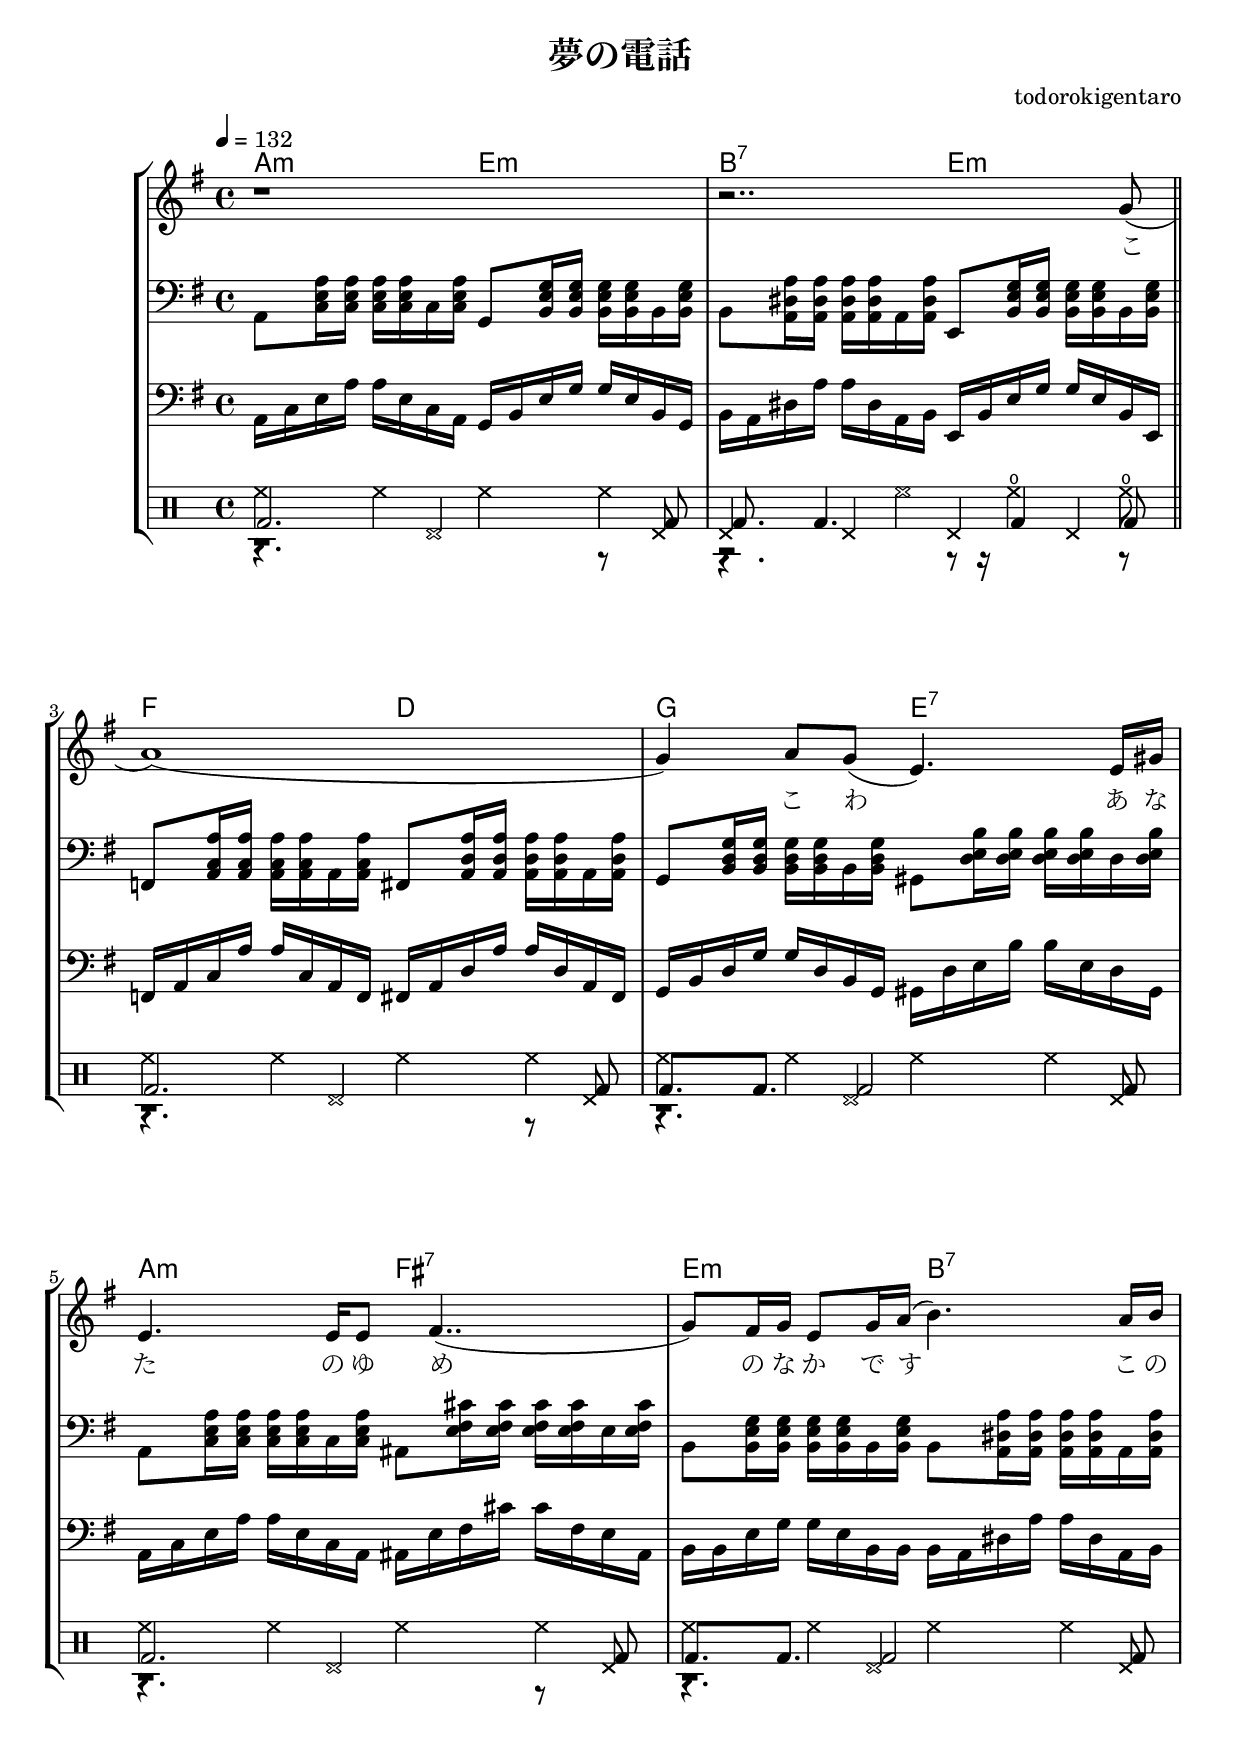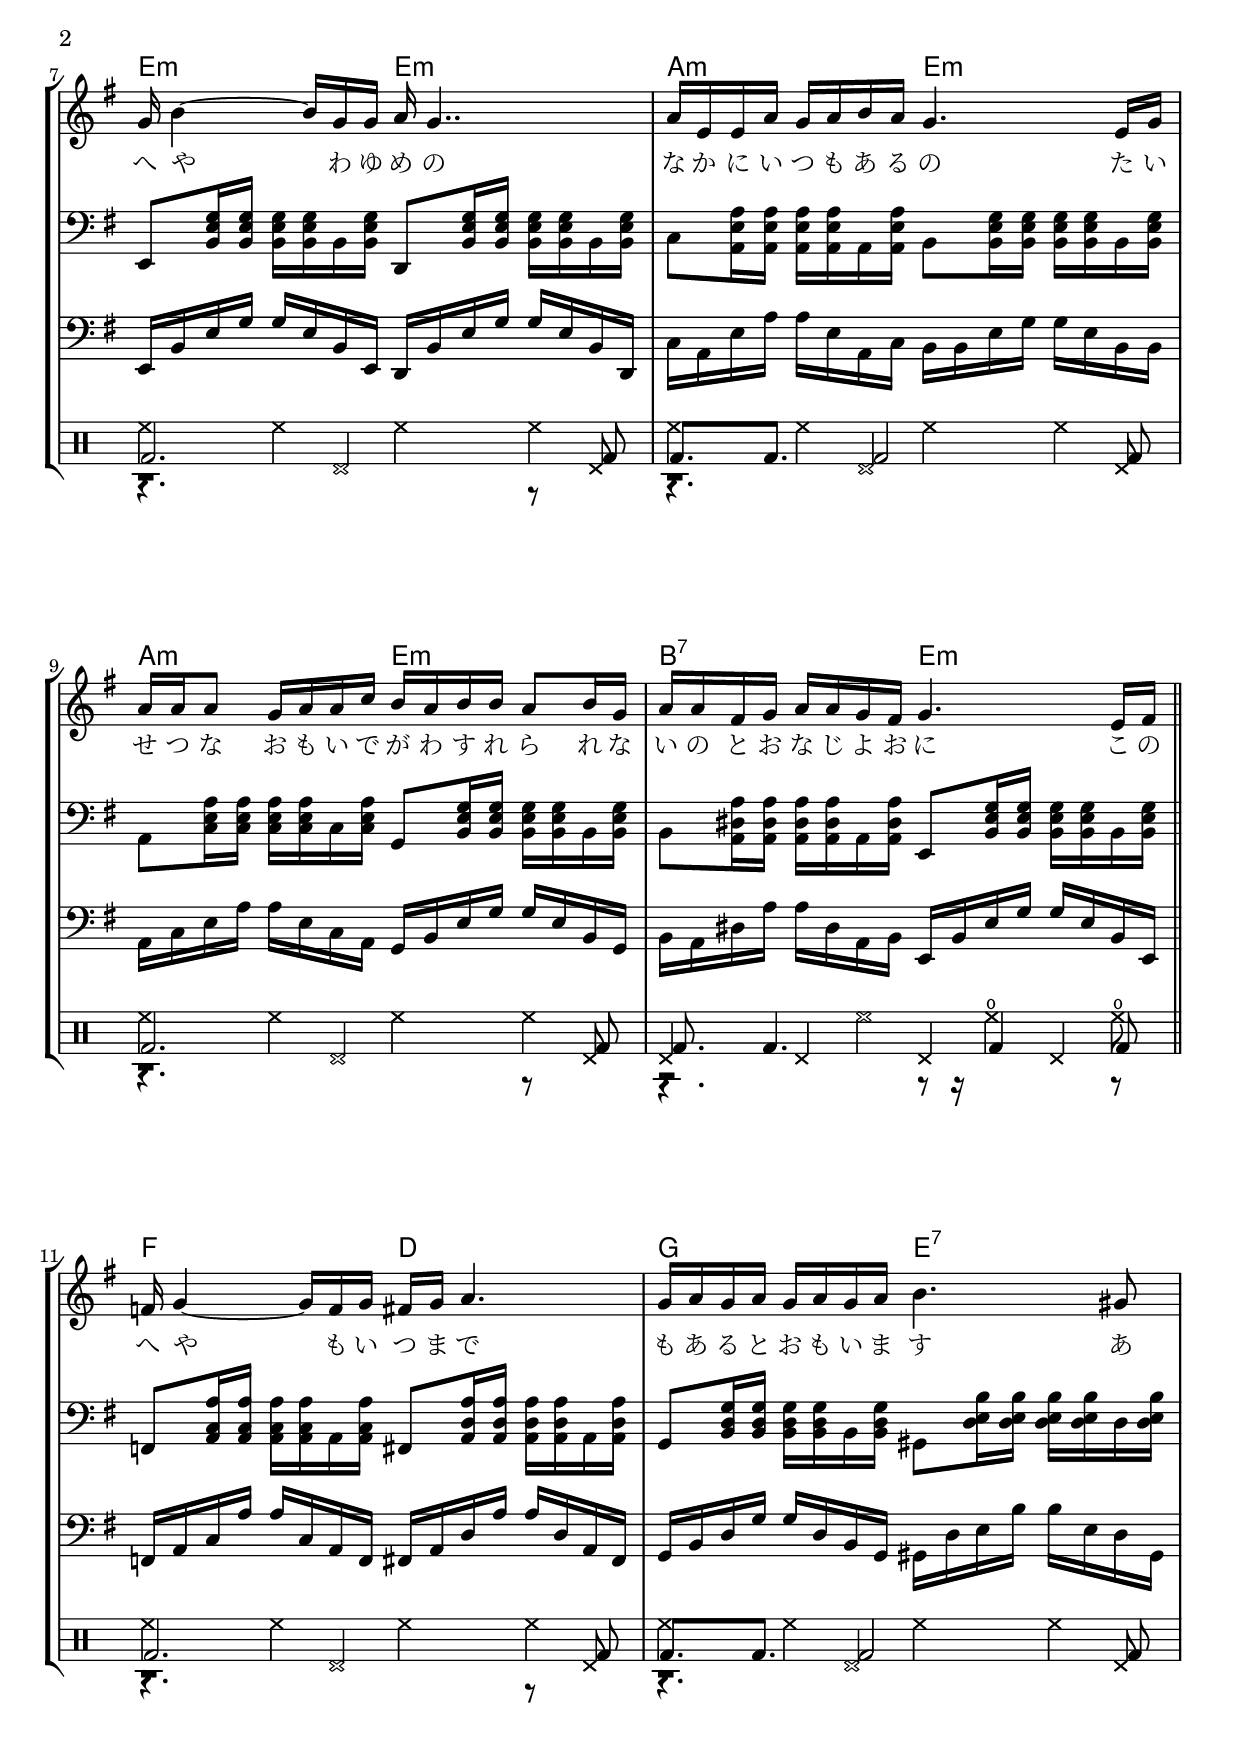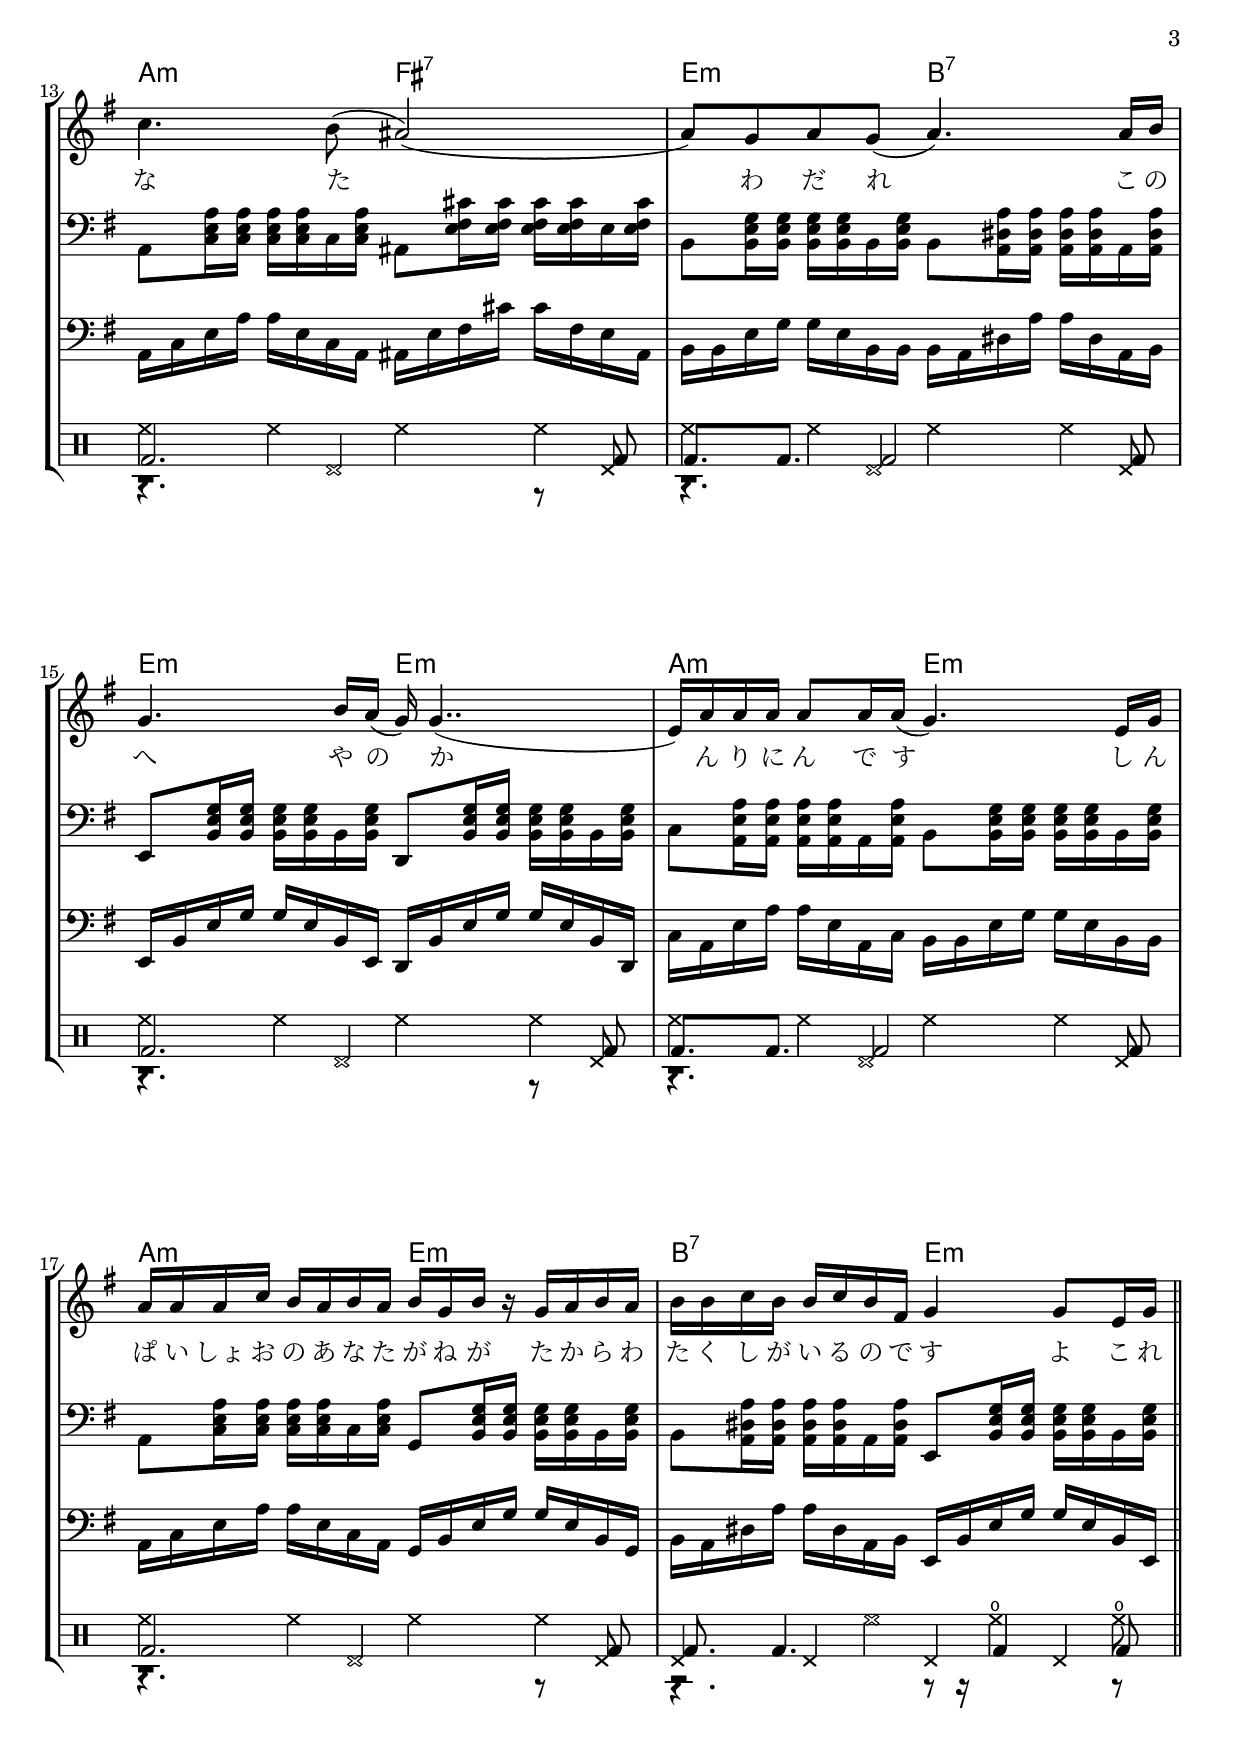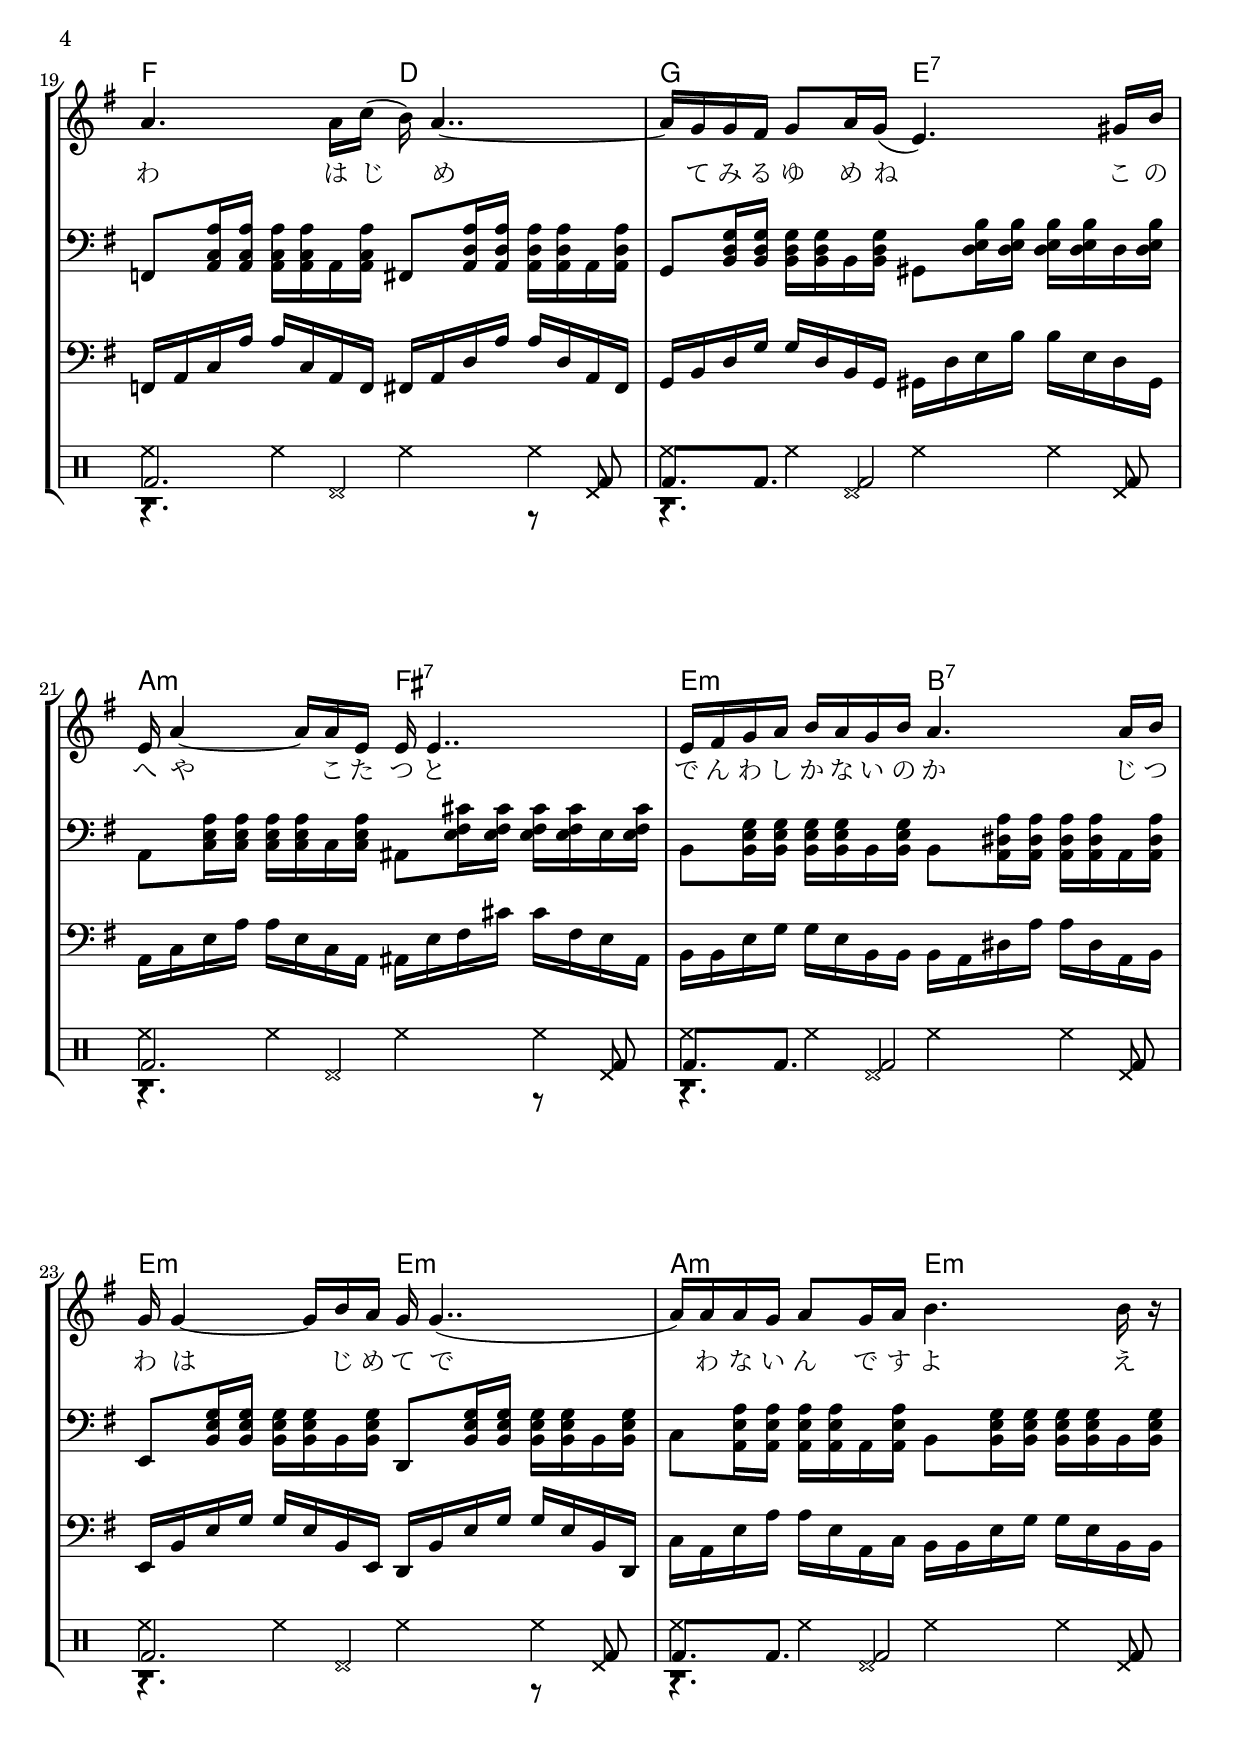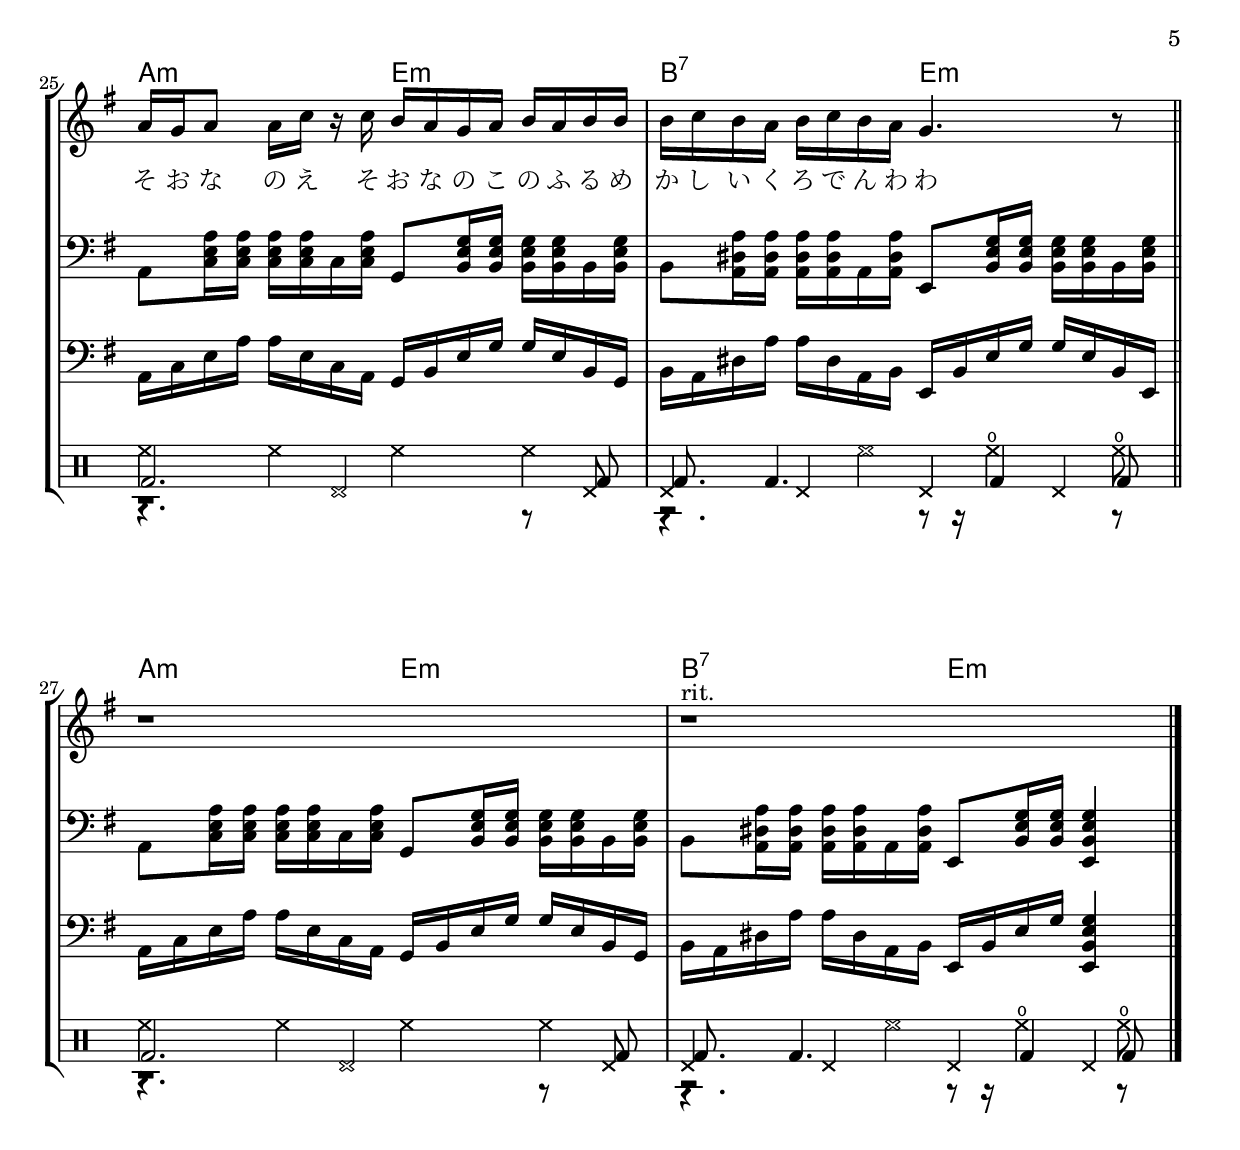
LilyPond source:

\version "2.12.1"

\header {
	title = \markup {夢の電話}
	composer = \markup \center-column {todorokigentaro}
}

harmony = \chordmode {
	a2:m e:m b:7 e:m 

	f d g e:7 a:m fis:7 e:m b:7 e:m e:m a:m e:m a:m e:m b:7 e:m 

	f d g e:7 a:m fis:7 e:m b:7 e:m e:m a:m e:m a:m e:m b:7 e:m 

	f d g e:7 a:m fis:7 e:m b:7 e:m e:m a:m e:m a:m e:m b:7 e:m 

	a:m e:m b:7 e:m 
}

melody = {
	\key g \major
	\tempo 4 = 132
	r1 | r2.. 
	\set Staff.midiInstrument = #"fss0.23"
	g'8 
	(a'1) 
	(g'4)  a'8  g'8  (e'4.)  e'16  gis'16 
	e'4.  e'16  e'8  fis'4.. 
	(g'8)  fis'16  g'16  e'8  g'16  a'16  (b'4.)  a'16  b'16 
	g'16  b'4~b'16  g'16  g'16  a'16  g'4.. 
	a'16  e'16  e'16  a'16  g'16  a'16  b'16  a'16  g'4.  e'16  g'16 
	a'16  a'16  a'8  g'16  a'16  a'16  c''16  b'16  a'16  b'16  b'16  a'8  b'16  g'16 
	a'16  a'16  fis'16  g'16  a'16  a'16  g'16  fis'16  g'4.  	\set Staff.midiInstrument = #"fss0.23"
	e'16  fis'16 
	f'16  g'4~g'16  f'16  g'16  fis'16  g'16  a'4. 
	g'16  a'16  g'16  a'16  g'16  a'16  g'16  a'16  b'4.  gis'8 
	c''4.  b'8  (ais'2) 
	(a'8)  g'8  a'8  g'8  (a'4.)  a'16  b'16 
	g'4.  b'16  a'16  (g'16)  g'4.. 
	(e'16)  a'16  a'16  a'16  a'8  a'16  a'16  (g'4.)  e'16  g'16 
	a'16  a'16  a'16  c''16  b'16  a'16  b'16  a'16  b'16  g'16  b'16  r16  g'16  a'16  b'16  a'16 
	b'16  b'16  c''16  b'16  b'16  c''16  b'16  fis'16  g'4  g'8  	\set Staff.midiInstrument = #"fss0.23"
	e'16  g'16 
	a'4.  a'16  c''16  (b'16)  a'4..~ 
	a'16  g'16  g'16  fis'16  g'8  a'16  g'16  (e'4.)  gis'16  b'16 
	e'16  a'4~a'16  a'16  e'16  e'16  e'4.. 
	e'16  fis'16  g'16  a'16  b'16  a'16  g'16  b'16  a'4.  a'16  b'16 
	g'16  g'4~g'16  b'16  a'16  g'16  g'4.. 
	(a'16)  a'16  a'16  g'16  a'8  g'16  a'16  b'4.  b'16  r16 
	a'16  g'16  a'8  a'16  c''16  r16  c''16  b'16  a'16  g'16  a'16  b'16  a'16  b'16  b'16 
	b'16  c''16  b'16  a'16  b'16  c''16  b'16  a'16  g'4.  	r8 	r1 | r1^"rit." \bar "|."
}

words = \lyricmode {
	
	こ  こ  わ  あ  な  た  の  ゆ  め  の  な  か  で  す  こ  の  へ  や  わ  ゆ  め  の  な  か  に  い  つ  も  あ  る  の  た  い  せ  つ  な  お  も  い  で  が  わ  す  れ  ら  れ  な  い  の  と  お  な  じ  よ  お  に  
	こ  の  へ  や  も  い  つ  ま  で  も  あ  る  と  お  も  い  ま  す  あ  な  た  わ  だ  れ  こ  の  へ  や  の  か  ん  り  に  ん  で  す  し  ん  ぱ  い  しょ  お  の  あ  な  た  が  ね  が  た  か  ら  わ  た  く  し  が  い  る  の  で  す  よ  
	こ  れ  わ  は  じ  め  て  み  る  ゆ  め  ね  こ  の  へ  や  こ  た  つ  と  で  ん  わ  し  か  な  い  の  か  じ  つ  わ  は  じ  め  て  で  わ  な  い  ん  で  す  よ  え  そ  お  な  の  え  そ  お  な  の  こ  の  ふ  る  め  か  し  い  く  ろ  で  ん  わ  わ  
	
}

tempochange = {
	\tempo 4 = 132
	r1 | r1 \bar "||"
	\tempo 4 = 132
	r1 | r1 | r1 | r1 | r1 | r1 | r1 | r1 \bar "||"
	\tempo 4 = 132
	r1 | r1 | r1 | r1 | r1 | r1 | r1 | r1 \bar "||"
	\tempo 4 = 132
	r1 | r1 | r1 | r1 | r1 | r1 | r1 | r1 \bar "||"
	\tempo 4 = 132
	r1 | \tempo 4 = 99 r2 \tempo 4 = 88 r2 \bar "|."
}

mainacc = {
	\clef bass
	\set Staff.midiInstrument = #"Acoustic grand"
	\key g \major
	\tempo 4 = 132
	a,8 <c e a>16 <c e a>16   <c e a>16 <c e a>16   c16 <c e a>16
	g,8 <b, e g>16 <b, e g>16   <b, e g>16 <b, e g>16   b,16 <b, e g>16
	b,8 <a, dis a>16 <a, dis a>16   <a, dis a>16 <a, dis a>16   a,16 <a, dis a>16
	e,8 <b, e g>16 <b, e g>16   <b, e g>16 <b, e g>16   b,16 <b, e g>16
	\bar "||"

	\set Staff.midiInstrument = #"Acoustic grand"
	f,8 <a, c a>16 <a, c a>16   <a, c a>16 <a, c a>16   a,16 <a, c a>16
	fis,8 <a, d a>16 <a, d a>16   <a, d a>16 <a, d a>16   a,16 <a, d a>16
	g,8 <b, d g>16 <b, d g>16   <b, d g>16 <b, d g>16   b,16 <b, d g>16
	gis,8 <d e b>16 <d e b>16   <d e b>16 <d e b>16   d16 <d e b>16
	a,8 <c e a>16 <c e a>16   <c e a>16 <c e a>16   c16 <c e a>16
	ais,8 <e fis cis'>16 <e fis cis'>16   <e fis cis'>16 <e fis cis'>16   e16 <e fis cis'>16
	b,8 <b, e g>16 <b, e g>16   <b, e g>16 <b, e g>16   b,16 <b, e g>16
	b,8 <a, dis a>16 <a, dis a>16   <a, dis a>16 <a, dis a>16   a,16 <a, dis a>16
	e,8 <b, e g>16 <b, e g>16   <b, e g>16 <b, e g>16   b,16 <b, e g>16
	d,8 <b, e g>16 <b, e g>16   <b, e g>16 <b, e g>16   b,16 <b, e g>16
	c8 <a, e a>16 <a, e a>16   <a, e a>16 <a, e a>16   a,16 <a, e a>16
	b,8 <b, e g>16 <b, e g>16   <b, e g>16 <b, e g>16   b,16 <b, e g>16
	a,8 <c e a>16 <c e a>16   <c e a>16 <c e a>16   c16 <c e a>16
	g,8 <b, e g>16 <b, e g>16   <b, e g>16 <b, e g>16   b,16 <b, e g>16
	b,8 <a, dis a>16 <a, dis a>16   <a, dis a>16 <a, dis a>16   a,16 <a, dis a>16
	e,8 <b, e g>16 <b, e g>16   <b, e g>16 <b, e g>16   b,16 <b, e g>16
	\bar "||"

	\set Staff.midiInstrument = #"Acoustic grand"
	f,8 <a, c a>16 <a, c a>16   <a, c a>16 <a, c a>16   a,16 <a, c a>16
	fis,8 <a, d a>16 <a, d a>16   <a, d a>16 <a, d a>16   a,16 <a, d a>16
	g,8 <b, d g>16 <b, d g>16   <b, d g>16 <b, d g>16   b,16 <b, d g>16
	gis,8 <d e b>16 <d e b>16   <d e b>16 <d e b>16   d16 <d e b>16
	a,8 <c e a>16 <c e a>16   <c e a>16 <c e a>16   c16 <c e a>16
	ais,8 <e fis cis'>16 <e fis cis'>16   <e fis cis'>16 <e fis cis'>16   e16 <e fis cis'>16
	b,8 <b, e g>16 <b, e g>16   <b, e g>16 <b, e g>16   b,16 <b, e g>16
	b,8 <a, dis a>16 <a, dis a>16   <a, dis a>16 <a, dis a>16   a,16 <a, dis a>16
	e,8 <b, e g>16 <b, e g>16   <b, e g>16 <b, e g>16   b,16 <b, e g>16
	d,8 <b, e g>16 <b, e g>16   <b, e g>16 <b, e g>16   b,16 <b, e g>16
	c8 <a, e a>16 <a, e a>16   <a, e a>16 <a, e a>16   a,16 <a, e a>16
	b,8 <b, e g>16 <b, e g>16   <b, e g>16 <b, e g>16   b,16 <b, e g>16
	a,8 <c e a>16 <c e a>16   <c e a>16 <c e a>16   c16 <c e a>16
	g,8 <b, e g>16 <b, e g>16   <b, e g>16 <b, e g>16   b,16 <b, e g>16
	b,8 <a, dis a>16 <a, dis a>16   <a, dis a>16 <a, dis a>16   a,16 <a, dis a>16
	e,8 <b, e g>16 <b, e g>16   <b, e g>16 <b, e g>16   b,16 <b, e g>16
	\bar "||"

	\set Staff.midiInstrument = #"Acoustic grand"
	f,8 <a, c a>16 <a, c a>16   <a, c a>16 <a, c a>16   a,16 <a, c a>16
	fis,8 <a, d a>16 <a, d a>16   <a, d a>16 <a, d a>16   a,16 <a, d a>16
	g,8 <b, d g>16 <b, d g>16   <b, d g>16 <b, d g>16   b,16 <b, d g>16
	gis,8 <d e b>16 <d e b>16   <d e b>16 <d e b>16   d16 <d e b>16
	a,8 <c e a>16 <c e a>16   <c e a>16 <c e a>16   c16 <c e a>16
	ais,8 <e fis cis'>16 <e fis cis'>16   <e fis cis'>16 <e fis cis'>16   e16 <e fis cis'>16
	b,8 <b, e g>16 <b, e g>16   <b, e g>16 <b, e g>16   b,16 <b, e g>16
	b,8 <a, dis a>16 <a, dis a>16   <a, dis a>16 <a, dis a>16   a,16 <a, dis a>16
	e,8 <b, e g>16 <b, e g>16   <b, e g>16 <b, e g>16   b,16 <b, e g>16
	d,8 <b, e g>16 <b, e g>16   <b, e g>16 <b, e g>16   b,16 <b, e g>16
	c8 <a, e a>16 <a, e a>16   <a, e a>16 <a, e a>16   a,16 <a, e a>16
	b,8 <b, e g>16 <b, e g>16   <b, e g>16 <b, e g>16   b,16 <b, e g>16
	a,8 <c e a>16 <c e a>16   <c e a>16 <c e a>16   c16 <c e a>16
	g,8 <b, e g>16 <b, e g>16   <b, e g>16 <b, e g>16   b,16 <b, e g>16
	b,8 <a, dis a>16 <a, dis a>16   <a, dis a>16 <a, dis a>16   a,16 <a, dis a>16
	e,8 <b, e g>16 <b, e g>16   <b, e g>16 <b, e g>16   b,16 <b, e g>16
	\bar "||"

	\set Staff.midiInstrument = #"Acoustic grand"
	a,8 <c e a>16 <c e a>16   <c e a>16 <c e a>16   c16 <c e a>16
	g,8 <b, e g>16 <b, e g>16   <b, e g>16 <b, e g>16   b,16 <b, e g>16
	b,8 <a, dis a>16 <a, dis a>16   <a, dis a>16 <a, dis a>16   a,16 <a, dis a>16
	e,8 <b, e g>16 <b, e g>16 <e, b, e g>4
	\bar "|."
}

subacc = {
	\clef bass
	\set Staff.midiInstrument = #"Baritone Sax"
	\key g \major
	\tempo 4 = 132
	a,16 c e a a e c a,
	g,16 b, e g g e b, g,
	b,16 a, dis a a dis a, b,
	e,16 b, e g g e b, e,
	\bar "||"

	\set Staff.midiInstrument = #"Baritone Sax"
	f,16 a, c a a c a, f,
	fis,16 a, d a a d a, fis,
	g,16 b, d g g d b, g,
	gis,16 d e b b e d gis,
	a,16 c e a a e c a,
	ais,16 e fis cis' cis' fis e ais,
	b,16 b, e g g e b, b,
	b,16 a, dis a a dis a, b,
	e,16 b, e g g e b, e,
	d,16 b, e g g e b, d,
	c16 a, e a a e a, c
	b,16 b, e g g e b, b,
	a,16 c e a a e c a,
	g,16 b, e g g e b, g,
	b,16 a, dis a a dis a, b,
	e,16 b, e g g e b, e,
	\bar "||"

	\set Staff.midiInstrument = #"Baritone Sax"
	f,16 a, c a a c a, f,
	fis,16 a, d a a d a, fis,
	g,16 b, d g g d b, g,
	gis,16 d e b b e d gis,
	a,16 c e a a e c a,
	ais,16 e fis cis' cis' fis e ais,
	b,16 b, e g g e b, b,
	b,16 a, dis a a dis a, b,
	e,16 b, e g g e b, e,
	d,16 b, e g g e b, d,
	c16 a, e a a e a, c
	b,16 b, e g g e b, b,
	a,16 c e a a e c a,
	g,16 b, e g g e b, g,
	b,16 a, dis a a dis a, b,
	e,16 b, e g g e b, e,
	\bar "||"

	\set Staff.midiInstrument = #"Baritone Sax"
	f,16 a, c a a c a, f,
	fis,16 a, d a a d a, fis,
	g,16 b, d g g d b, g,
	gis,16 d e b b e d gis,
	a,16 c e a a e c a,
	ais,16 e fis cis' cis' fis e ais,
	b,16 b, e g g e b, b,
	b,16 a, dis a a dis a, b,
	e,16 b, e g g e b, e,
	d,16 b, e g g e b, d,
	c16 a, e a a e a, c
	b,16 b, e g g e b, b,
	a,16 c e a a e c a,
	g,16 b, e g g e b, g,
	b,16 a, dis a a dis a, b,
	e,16 b, e g g e b, e,
	\bar "||"

	\set Staff.midiInstrument = #"Baritone Sax"
	a,16 c e a a e c a,
	g,16 b, e g g e b, g,
	b,16 a, dis a a dis a, b,
	e,16 b, e g <e, b, e g>4
	\bar "|."
}

percA = {
	\drummode {
	r1  |r2 r8 hho4 hho8  \bar "||"
	r1  |r1  |r1  |r1  |r1  |r1  |r1  |r2 r8 hho4 hho8  \bar "||"
	r1  |r1  |r1  |r1  |r1  |r1  |r1  |r2 r8 hho4 hho8  \bar "||"
	r1  |r1  |r1  |r1  |r1  |r1  |r1  |r2 r8 hho4 hho8  \bar "||"
	r1  |r2 r8 hho4 hho8  \bar "|."
	}
}

percB = {
	\drummode {
	r4. hhp2 hhp8  |hhp4 hhp4 hhp4 hhp4  \bar "||"
	r4. hhp2 hhp8  |r4. hhp2 hhp8  |r4. hhp2 hhp8  |r4. hhp2 hhp8  |r4. hhp2 hhp8  |r4. hhp2 hhp8  |r4. hhp2 hhp8  |hhp4 hhp4 hhp4 hhp4  \bar "||"
	r4. hhp2 hhp8  |r4. hhp2 hhp8  |r4. hhp2 hhp8  |r4. hhp2 hhp8  |r4. hhp2 hhp8  |r4. hhp2 hhp8  |r4. hhp2 hhp8  |hhp4 hhp4 hhp4 hhp4  \bar "||"
	r4. hhp2 hhp8  |r4. hhp2 hhp8  |r4. hhp2 hhp8  |r4. hhp2 hhp8  |r4. hhp2 hhp8  |r4. hhp2 hhp8  |r4. hhp2 hhp8  |hhp4 hhp4 hhp4 hhp4  \bar "||"
	r4. hhp2 hhp8  |hhp4 hhp4 hhp4 hhp4  \bar "|."
	}
}

percC = {
	\drummode {
	hh4 hh4 hh4 hh4  |r4. hh2 r8  \bar "||"
	hh4 hh4 hh4 hh4  |hh4 hh4 hh4 hh4  |hh4 hh4 hh4 hh4  |hh4 hh4 hh4 hh4  |hh4 hh4 hh4 hh4  |hh4 hh4 hh4 hh4  |hh4 hh4 hh4 hh4  |r4. hh2 r8  \bar "||"
	hh4 hh4 hh4 hh4  |hh4 hh4 hh4 hh4  |hh4 hh4 hh4 hh4  |hh4 hh4 hh4 hh4  |hh4 hh4 hh4 hh4  |hh4 hh4 hh4 hh4  |hh4 hh4 hh4 hh4  |r4. hh2 r8  \bar "||"
	hh4 hh4 hh4 hh4  |hh4 hh4 hh4 hh4  |hh4 hh4 hh4 hh4  |hh4 hh4 hh4 hh4  |hh4 hh4 hh4 hh4  |hh4 hh4 hh4 hh4  |hh4 hh4 hh4 hh4  |r4. hh2 r8  \bar "||"
	hh4 hh4 hh4 hh4  |r4. hh2 r8  \bar "|."
	}
}

percD = {
	\drummode {
	bd2. r8 bd8  |bd8. bd4. r16 bd4 bd8  \bar "||"
	bd2. r8 bd8  |bd8. bd8. bd2 bd8  |bd2. r8 bd8  |bd8. bd8. bd2 bd8  |bd2. r8 bd8  |bd8. bd8. bd2 bd8  |bd2. r8 bd8  |bd8. bd4. r16 bd4 bd8  \bar "||"
	bd2. r8 bd8  |bd8. bd8. bd2 bd8  |bd2. r8 bd8  |bd8. bd8. bd2 bd8  |bd2. r8 bd8  |bd8. bd8. bd2 bd8  |bd2. r8 bd8  |bd8. bd4. r16 bd4 bd8  \bar "||"
	bd2. r8 bd8  |bd8. bd8. bd2 bd8  |bd2. r8 bd8  |bd8. bd8. bd2 bd8  |bd2. r8 bd8  |bd8. bd8. bd2 bd8  |bd2. r8 bd8  |bd8. bd4. r16 bd4 bd8  \bar "||"
	bd2. r8 bd8  |bd8. bd4. r16 bd4 bd8  \bar "|."
	}
}

\score {
	<<
		\new StaffGroup <<
			\new ChordNames {\harmony}
			\new Voice = "melody" {\melody}
			\new Lyrics \lyricsto "melody" \words
			\new Staff = "mainacc" {\mainacc}
			\new Staff = "subacc" {\subacc}
			\new DrumStaff <<
				\new DrumVoice {\percA}
				\new DrumVoice {\percB}
				\new DrumVoice {\percC}
				\new DrumVoice {\percD}
			>>
		>>
	>>
	\layout { }
}
